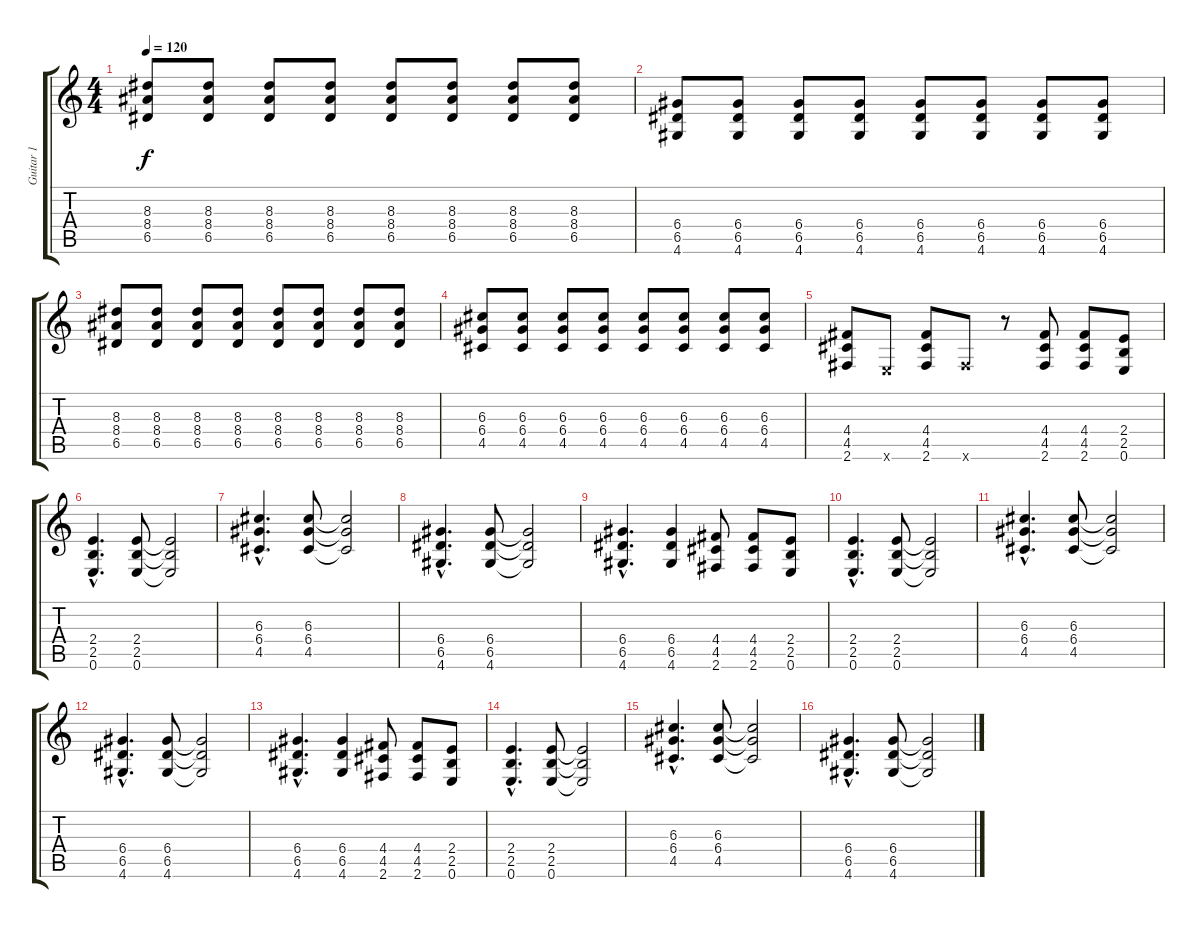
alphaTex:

\track ("Guitar 1" "Guitar 1") {instrument distortionguitar}
\staff {score tabs}
\tuning (E4 B3 G3 D3 A2 E2) {hide}
\ts (4 4)
\tempo 120
\clef g2
\ks c
(8.3 8.4 6.5).8{dy f} (8.3 8.4 6.5).8 (8.3 8.4 6.5).8 (8.3 8.4 6.5).8 (8.3 8.4 6.5).8 (8.3 8.4 6.5).8 (8.3 8.4 6.5).8 (8.3 8.4 6.5).8 |
(6.4 6.5 4.6).8 (6.4 6.5 4.6).8 (6.4 6.5 4.6).8 (6.4 6.5 4.6).8 (6.4 6.5 4.6).8 (6.4 6.5 4.6).8 (6.4 6.5 4.6).8 (6.4 6.5 4.6).8 |
(8.3 8.4 6.5).8 (8.3 8.4 6.5).8 (8.3 8.4 6.5).8 (8.3 8.4 6.5).8 (8.3 8.4 6.5).8 (8.3 8.4 6.5).8 (8.3 8.4 6.5).8 (8.3 8.4 6.5).8 |
(6.3 6.4 4.5).8 (6.3 6.4 4.5).8 (6.3 6.4 4.5).8 (6.3 6.4 4.5).8 (6.3 6.4 4.5).8 (6.3 6.4 4.5).8 (6.3 6.4 4.5).8 (6.3 6.4 4.5).8 |
(4.4 4.5 2.6).8{volume 13} 0.6{x}.8 (4.4 4.5 2.6).8 2.6{x}.8 r.8 (4.4 4.5 2.6).8 (4.4 4.5 2.6).8 (2.4 2.5 0.6).8 |
(2.4{hac} 2.5{hac} 0.6{hac}).4{d} (2.4 2.5 0.6).8 (2.4{t} 2.5{t} 0.6{t}).2 |
(6.3{hac} 6.4{hac} 4.5{hac}).4{d} (6.3 6.4 4.5).8 (6.3{t} 6.4{t} 4.5{t}).2 |
(6.4{hac} 6.5{hac} 4.6{hac}).4{d} (6.4 6.5 4.6).8 (6.4{t} 6.5{t} 4.6{t}).2 |
(6.4{hac} 6.5{hac} 4.6{hac}).4{d} (6.4 6.5 4.6).4 (4.4 4.5 2.6).8 (4.4 4.5 2.6).8 (2.4 2.5 0.6).8 |
(2.4{hac} 2.5{hac} 0.6{hac}).4{d} (2.4 2.5 0.6).8 (2.4{t} 2.5{t} 0.6{t}).2 |
(6.3{hac} 6.4{hac} 4.5{hac}).4{d} (6.3 6.4 4.5).8 (6.3{t} 6.4{t} 4.5{t}).2 |
(6.4{hac} 6.5{hac} 4.6{hac}).4{d} (6.4 6.5 4.6).8 (6.4{t} 6.5{t} 4.6{t}).2 |
(6.4{hac} 6.5{hac} 4.6{hac}).4{d} (6.4 6.5 4.6).4 (4.4 4.5 2.6).8 (4.4 4.5 2.6).8 (2.4 2.5 0.6).8 |
(2.4{hac} 2.5{hac} 0.6{hac}).4{d} (2.4 2.5 0.6).8 (2.4{t} 2.5{t} 0.6{t}).2 |
(6.3{hac} 6.4{hac} 4.5{hac}).4{d} (6.3 6.4 4.5).8 (6.3{t} 6.4{t} 4.5{t}).2 |
(6.4{hac} 6.5{hac} 4.6{hac}).4{d} (6.4 6.5 4.6).8 (6.4{t} 6.5{t} 4.6{t}).2
